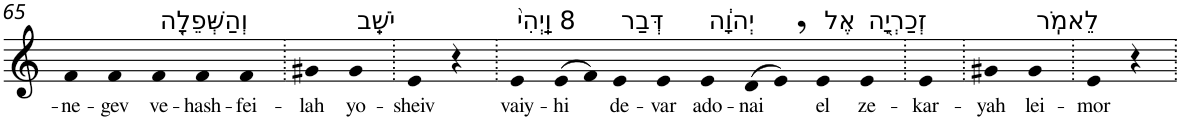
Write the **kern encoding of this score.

**kern	**text
*part1	*part1
*staff1	*staff1
*I"Piano	*
*I'Pno	*
!!LO:PB:g=z
*clefG2	*
*k[]	*
=65	=65
!	!LO:LY:b
4f	-ne-
!	!LO:LY:b
4f	-gev
!LO:TX:a:t=וְהַשְּׁפֵלָ֖ה	!
!	!LO:LY:b
4f	ve-
!	!LO:LY:b
4f	-hash-
!	!LO:LY:b
4f	-fei-
=66.	=66.
!	!LO:LY:b
4g#X	-lah
!LO:TX:a:t=יֹשֵֽׁב	!
!	!LO:LY:b
4g#	yo-
=67.	=67.
!	!LO:LY:b
4e	-sheiv
4r	.
=68.	=68.
!LO:TX:a:t=8 וַֽיְהִי֙	!
!	!LO:LY:b
4e	vaiy-
!	!LO:LY:b
(>8e	-hi
8f)	.
!LO:TX:a:t=דְּבַר	!
!	!LO:LY:b
4e	de-
!	!LO:LY:b
4e	-var
!LO:TX:a:t=יְהוָ֔ה	!
!	!LO:LY:b
4e	ado-
!	!LO:LY:b
(>8d	-nai
8e,)	.
!LO:TX:a:t=אֶל	!
!	!LO:LY:b
4e	el
!LO:TX:a:t=זְכַרְיָ֖ה	!
!	!LO:LY:b
4e	ze-
=69.	=69.
!	!LO:LY:b
4e	-kar-
=70.	=70.
!	!LO:LY:b
4g#X	-yah
!LO:TX:a:t=לֵאמֹֽר	!
!	!LO:LY:b
4g#	lei-
=71.	=71.
!	!LO:LY:b
4e	-mor
4r	.
=.	=.
*-	*-
